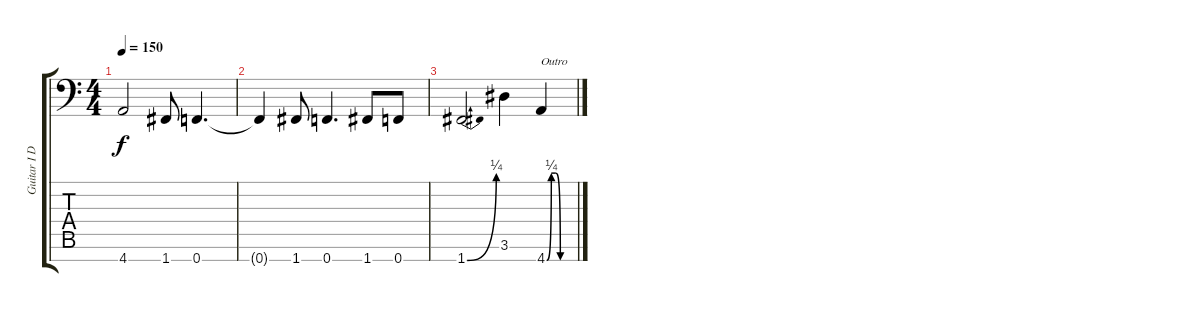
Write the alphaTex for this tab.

\track ("Guitar I DER POOPERNATOR" "Guitar I D") {instrument distortionguitar}
\staff {score tabs}
\tuning (C4 G3 Eb3 Bb2 F2 C2 F1) {hide}
\ts (4 4)
\tempo 150
\clef f4
\ks c
4.7{t}.2{dy f} 1.7.8 0.7.4{d} |
0.7{t}.4 1.7.8 0.7.4{d} 1.7.8 0.7.8 |
1.7{be (bend 0 0 60 1)}.2 3.6.4 4.7{be (custom 0 0 10 1 20 1 30 0 60 0)}.4{txt "Outro"}
